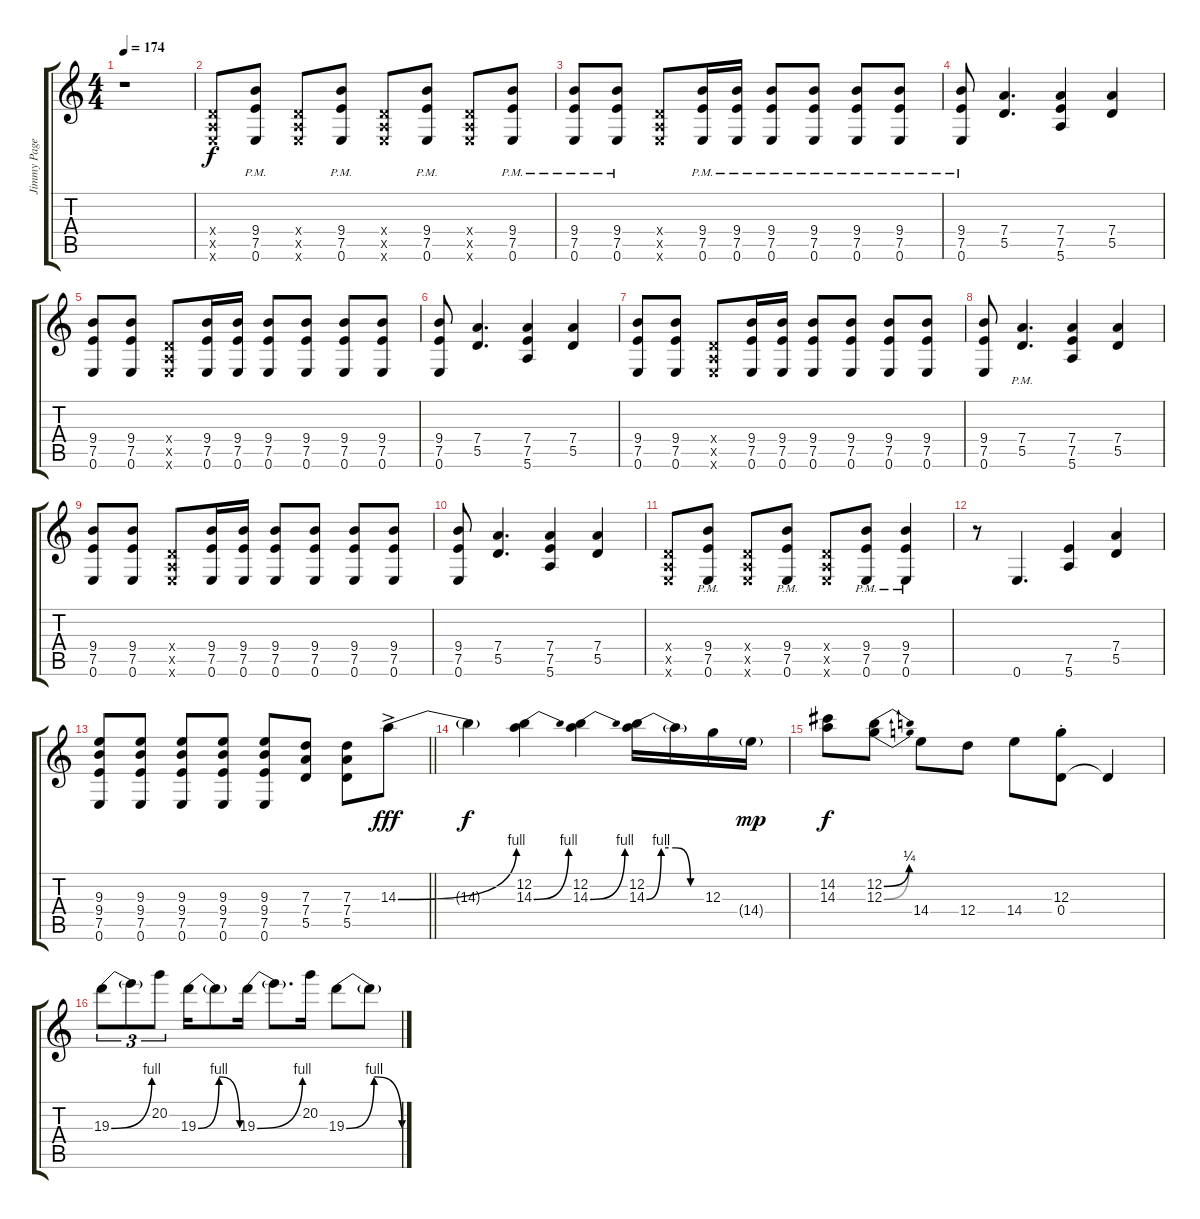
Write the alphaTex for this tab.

\track ("Jimmy Page - Guitar" "Jimmy Page") {instrument overdrivenguitar}
\staff {score tabs}
\tuning (E4 B3 G3 D3 A2 E2) {hide}
\ts (4 4)
\tempo 174
\clef g2
\ks c
r.1{dy fff} |
(0.4{x} 0.5{x} 0.6{x}).8{dy f volume 12} (9.4{pm} 7.5{pm} 0.6{pm}).8 (0.4{x} 0.5{x} 0.6{x}).8 (9.4{pm} 7.5{pm} 0.6{pm}).8 (0.4{x} 0.5{x} 0.6{x}).8 (9.4{pm} 7.5{pm} 0.6{pm}).8 (0.4{x} 0.5{x} 0.6{x}).8 (9.4{pm} 7.5{pm} 0.6{pm}).8 |
(9.4{pm} 7.5{pm} 0.6{pm}).8 (9.4{pm} 7.5{pm} 0.6{pm}).8 (0.4{x} 0.5{x} 0.6{x}).8 (9.4{pm} 7.5{pm} 0.6{pm}).16 (9.4{pm} 7.5{pm} 0.6{pm}).16 (9.4{pm} 7.5{pm} 0.6{pm}).8 (9.4{pm} 7.5{pm} 0.6{pm}).8 (9.4{pm} 7.5{pm} 0.6{pm}).8 (9.4{pm} 7.5{pm} 0.6{pm}).8 |
(9.4{pm} 7.5{pm} 0.6{pm}).8 (7.4 5.5).4{d} (7.4 7.5 5.6).4 (7.4 5.5).4 |
(9.4 7.5 0.6).8 (9.4 7.5 0.6).8 (0.4{x} 0.5{x} 0.6{x}).8 (9.4 7.5 0.6).16 (9.4 7.5 0.6).16 (9.4 7.5 0.6).8 (9.4 7.5 0.6).8 (9.4 7.5 0.6).8 (9.4 7.5 0.6).8 |
(9.4 7.5 0.6).8 (7.4 5.5).4{d} (7.4 7.5 5.6).4 (7.4 5.5).4 |
(9.4 7.5 0.6).8 (9.4 7.5 0.6).8 (0.4{x} 0.5{x} 0.6{x}).8 (9.4 7.5 0.6).16 (9.4 7.5 0.6).16 (9.4 7.5 0.6).8 (9.4 7.5 0.6).8 (9.4 7.5 0.6).8 (9.4 7.5 0.6).8 |
(9.4 7.5 0.6).8 (7.4{pm} 5.5{pm}).4{d} (7.4 7.5 5.6).4 (7.4 5.5).4 |
(9.4 7.5 0.6).8 (9.4 7.5 0.6).8 (0.4{x} 0.5{x} 0.6{x}).8 (9.4 7.5 0.6).16 (9.4 7.5 0.6).16 (9.4 7.5 0.6).8 (9.4 7.5 0.6).8 (9.4 7.5 0.6).8 (9.4 7.5 0.6).8 |
(9.4 7.5 0.6).8 (7.4 5.5).4{d} (7.4 7.5 5.6).4 (7.4 5.5).4 |
(0.4{x} 0.5{x} 0.6{x}).8 (9.4{pm} 7.5{pm} 0.6{pm}).8 (0.4{x} 0.5{x} 0.6{x}).8 (9.4{pm} 7.5{pm} 0.6{pm}).8 (0.4{x} 0.5{x} 0.6{x}).8 (9.4{pm} 7.5{pm} 0.6{pm}).8 (9.4{pm} 7.5{pm} 0.6{pm}).4 |
r.8 0.6.4{d} (7.5 5.6).4 (7.4 5.5).4 |
\barLineRight lightlight
(9.3 9.4 7.5 0.6).8 (9.3 9.4 7.5 0.6).8 (9.3 9.4 7.5 0.6).8 (9.3 9.4 7.5 0.6).8 (9.3 9.4 7.5 0.6).8 (7.3 7.4 5.5).8 (7.3 7.4 5.5).8 14.3{be (bend 0 0 60 4) ac}.8{dy fff volume 13} |
14.3{t}.4{dy f} (12.2 14.3{be (bend 0 0 60 4)}).4 (12.2 14.3{be (bend 0 0 60 4)}).4 (12.2 14.3{be (custom 0 0 15 4 30 4 45 0 60 0)}).16 14.3{t}.16 12.3.16 14.4{g}.16{dy mp} |
(14.2 14.3).8{dy f} (12.2{be (bend 0 0 60 1)} 12.3{be (bend 0 0 60 1)}).8 14.4.8 12.4.8 14.4.8 (12.3{st} 0.4).8 0.4{t}.4 |
19.3{be (bend 0 0 60 4)}.8{tu (3 2)} 19.3{t}.8{tu (3 2)} 20.2.8{tu (3 2)} 19.3{be (bendrelease 0 0 15 4 30 4 60 0)}.16 19.3{t}.8 19.3{be (bend 0 0 60 4)}.16 19.3{t}.8{d} 20.2.16 19.3{be (bendrelease 0 0 15 4 45 4 60 0)}.8 19.3{t}.8
